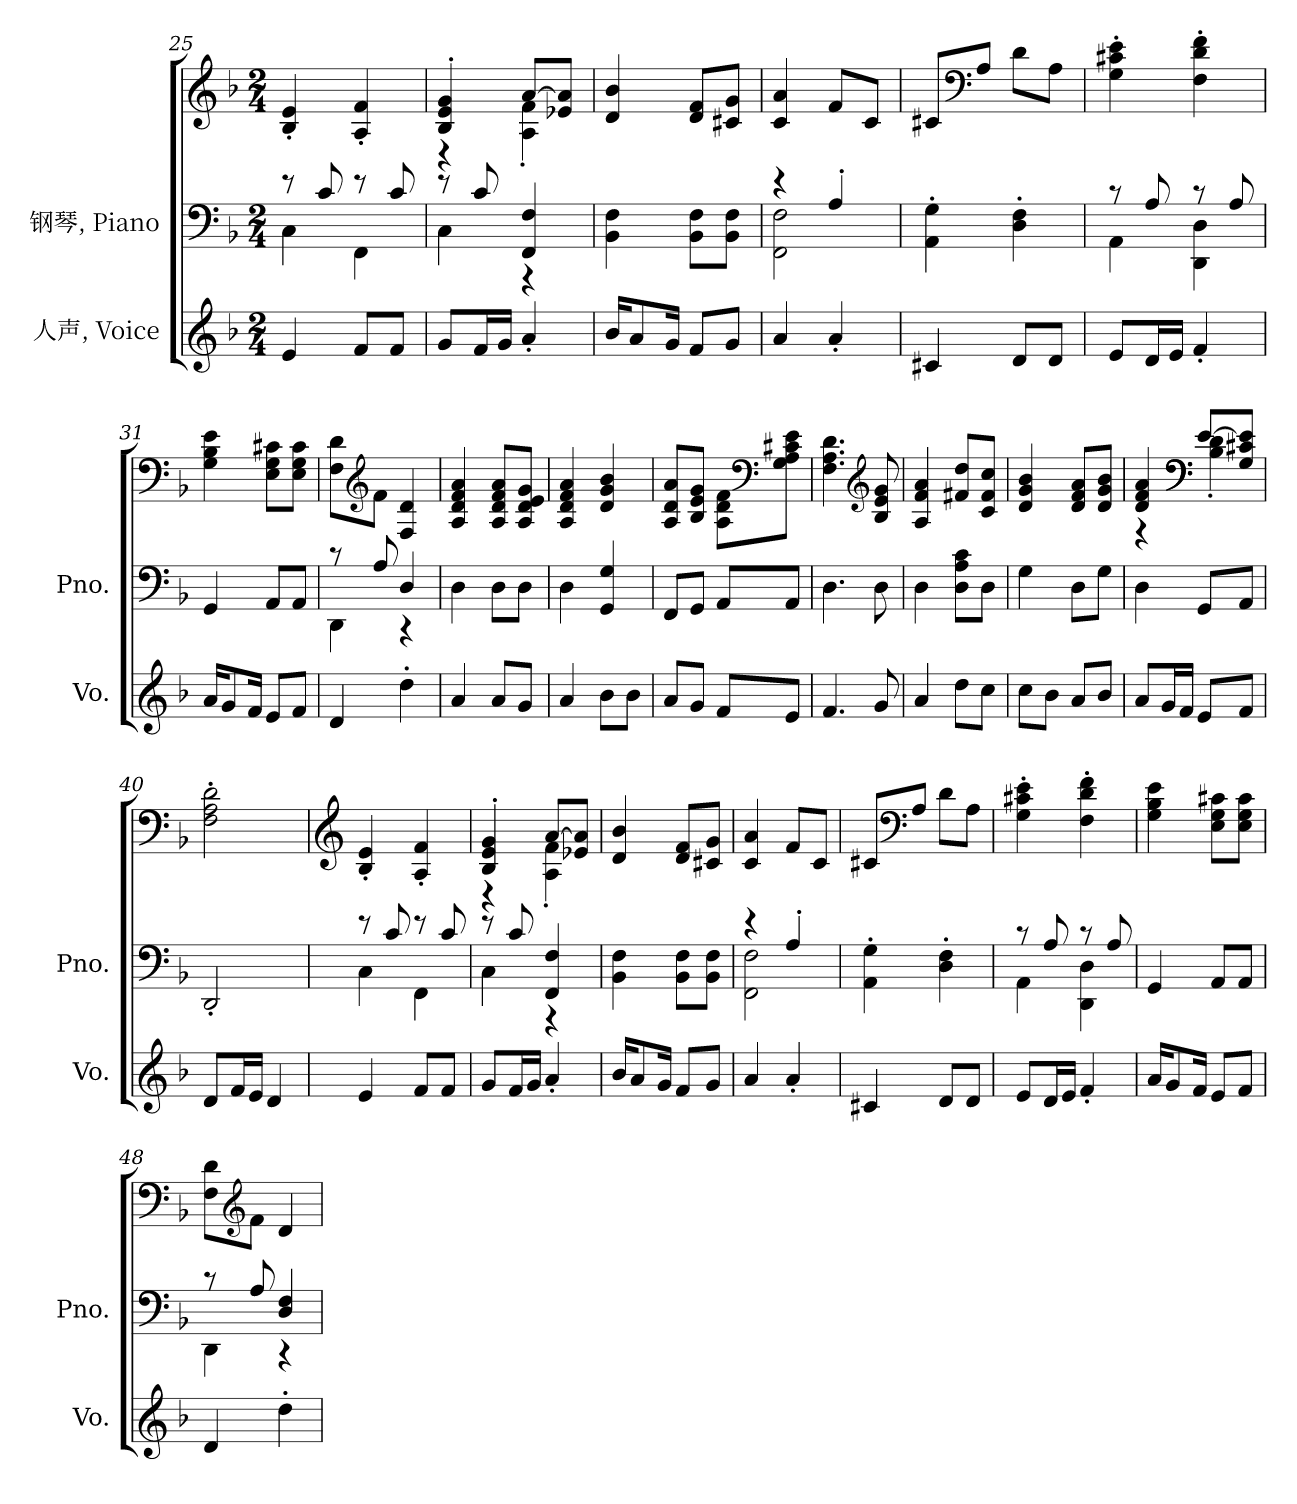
**kern	**kern	**kern
*part2	*part1	*part1
*staff3	*staff2	*staff1
*I"人声, Voice	*I"钢琴, Piano	*
*I'Vo.	*I'Pno.	*
!!LO:PB:g=z
*clefG2	*clefF4	*clefG2
*k[b-]	*k[b-]	*k[b-]
*M2/4	*M2/4	*M2/4
*MM99	*MM99	*MM99
=25	=25	=25
*	*^	*
4e/	8r	4C\	4B-/' 4e/'
.	8c/	.	.
*	*	*	*MM100
8f/L	8r	4FF\	4A/' 4f/'
8f/J	8c/	.	.
=26	=26	=26	=26
*	*	*	*^
8g/L	8r	4C\	4B-/' 4e/' 4g/'	4r
16f/L	8c/	.	.	.
16g/JJ	.	.	.	.
4a'/	4FF/ 4F/	4r	[8a/L	4A\' 4f\'
.	.	.	8e-X/ 8a/]J	.
*	*v	*v	*	*
*	*	*v	*v
=27	=27	=27
16b-/KL	4BB-\ 4F\	4d/ 4b-/
8a/	.	.
16g/Jk	.	.
*	*	*MM99
8f/L	8BB-\ 8F\L	8d/ 8f/L
8g/J	8BB-\ 8F\J	8c#X/ 8g/J
=28	=28	=28
*	*	*MM98
*	*^	*
4a/	4r	2FF\ 2F\	4c/ 4a/
*	*	*	*MM99
4a'/	4A'/	.	8f/L
.	.	.	8c/J
*	*v	*v	*
=29	=29	=29
*	*	*MM100
4c#X/	4AA\' 4G\'	8c#X/L
*	*	*clefF4
.	.	8A/J
8d/L	4D\' 4F\'	8d\L
8d/J	.	8A\J
=30	=30	=30
*	*^	*
8e/L	8r	4AA\	4G\' 4c#X\' 4e\'
16d/L	8A/	.	.
16e/JJ	.	.	.
4f'/	8r	4DD\ 4D\	4F\' 4d\' 4f\'
.	8A/	.	.
*	*v	*v	*
!!LO:LB:g=z
=31	=31	=31
16a/KL	4GG/	4G\ 4B-\ 4e\
8g/	.	.
16f/Jk	.	.
*	*	*MM99
8e/L	8AA/L	8E\ 8G\ 8c#X\L
8f/J	8AA/J	8E\ 8G\ 8c#\J
=32	=32	=32
*	*	*MM98
*	*^	*
4d/	8r	4DD\	8F\ 8d\L
*	*	*	*clefG2
.	8A/	.	8f\J
*	*	*	*MM96
4dd'\	4D/	4r	4F/ 4d/
*	*v	*v	*
=33	=33	=33
*	*	*MM100
4a/	4D\	4A/ 4d/ 4f/ 4a/
8a/L	8D\L	8A/ 8d/ 8f/ 8a/L
8g/J	8D\J	8A/ 8d/ 8e/ 8g/J
=34	=34	=34
*	*	*MM98
4a/	4D\	4A/ 4d/ 4f/ 4a/
*	*	*MM99
8b-\L	4GG/ 4G/	4d/ 4g/ 4b-/
8b-\J	.	.
=35	=35	=35
*	*	*MM100
8a/L	8FF/L	8A/ 8d/ 8a/L
8g/J	8GG/J	8B-/ 8e/ 8g/J
*	*	*MM99
8f/L	8AA/L	8A\ 8d\ 8f\L
*	*	*clefF4
8e/J	8AA/J	8G\ 8A\ 8c#X\ 8e\J
=36	=36	=36
4.f/	4.D\	4.F\ 4.A\ 4.d\
*	*	*clefG2
8g/	8D\	8B-/ 8e/ 8g/
=37	=37	=37
*	*	*MM98
4a/	4D\	4A/ 4f/ 4a/
*	*	*MM99
8dd\L	8D\ 8A\ 8c\L	8f#X/ 8dd/L
8cc\J	8D\J	8c/ 8f#/ 8cc/J
!!LO:LB:g=z
=38	=38	=38
8cc\L	4G\	4d/ 4g/ 4b-/
8b-\J	.	.
*	*	*MM98
8a/L	8D\L	8d/ 8f/ 8a/L
8b-/J	8G\J	8d/ 8g/ 8b-/J
=39	=39	=39
*	*	*^
8a/L	4D\	4d/ 4f/ 4a/	4r
16g/L	.	.	.
16f/JJ	.	.	.
*	*	*clefF4	*
*	*	*MM99	*
8e/L	8GG/L	[8e/L	4B-\' 4d\'
8f/J	8AA/J	8G/ 8c#X/ 8e/]J	.
*	*	*v	*v
=40	=40	=40
*	*	*MM98
8d/L	2DD'/	2F\' 2A\' 2d\'
16f/L	.	.
16e/JJ	.	.
4d/	.	.
=41	=41	=41
*	*	*clefG2
*	*	*MM99
*	*^	*
4e/	8r	4C\	4B-/' 4e/'
.	8c/	.	.
*	*	*	*MM100
8f/L	8r	4FF\	4A/' 4f/'
8f/J	8c/	.	.
=42	=42	=42	=42
*	*	*	*^
8g/L	8r	4C\	4B-/' 4e/' 4g/'	4r
16f/L	8c/	.	.	.
16g/JJ	.	.	.	.
4a'/	4FF/ 4F/	4r	[8a/L	4A\' 4f\'
.	.	.	8e-X/ 8a/]J	.
*	*v	*v	*	*
*	*	*v	*v
=43	=43	=43
16b-/KL	4BB-\ 4F\	4d/ 4b-/
8a/	.	.
16g/Jk	.	.
*	*	*MM99
8f/L	8BB-\ 8F\L	8d/ 8f/L
8g/J	8BB-\ 8F\J	8c#X/ 8g/J
!!LO:LB:g=z
=44	=44	=44
*	*	*MM98
*	*^	*
4a/	4r	2FF\ 2F\	4c/ 4a/
*	*	*	*MM99
4a'/	4A'/	.	8f/L
.	.	.	8c/J
*	*v	*v	*
=45	=45	=45
*	*	*MM100
4c#X/	4AA\' 4G\'	8c#X/L
*	*	*clefF4
.	.	8A/J
8d/L	4D\' 4F\'	8d\L
8d/J	.	8A\J
=46	=46	=46
*	*^	*
8e/L	8r	4AA\	4G\' 4c#X\' 4e\'
16d/L	8A/	.	.
16e/JJ	.	.	.
4f'/	8r	4DD\ 4D\	4F\' 4d\' 4f\'
.	8A/	.	.
*	*v	*v	*
=47	=47	=47
16a/KL	4GG/	4G\ 4B-\ 4e\
8g/	.	.
16f/Jk	.	.
*	*	*MM99
8e/L	8AA/L	8E\ 8G\ 8c#X\L
8f/J	8AA/J	8E\ 8G\ 8c#\J
=48	=48	=48
*	*	*MM98
*	*^	*
4d/	8r	4DD\	8F\ 8d\L
*	*	*	*clefG2
.	8A/	.	8f\J
*	*	*	*MM95
4dd'\	4D/ 4F/	4r	4d/
*	*v	*v	*
=	=	=
*-	*-	*-
